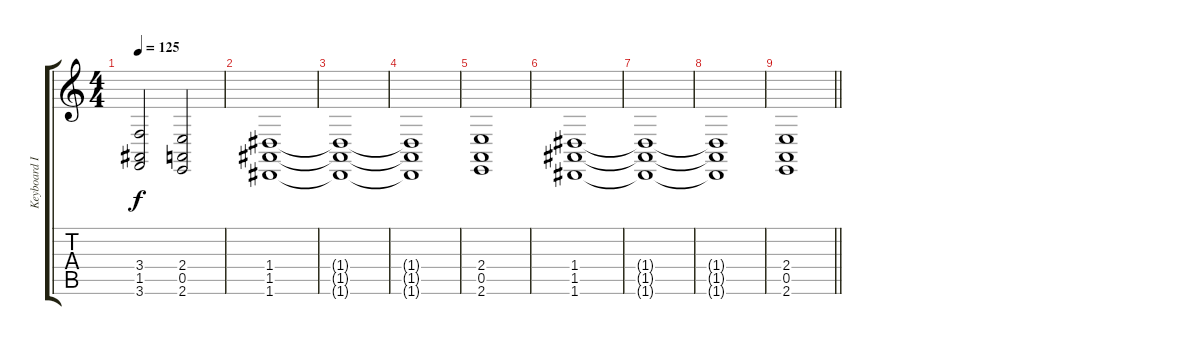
\track ("Keyboard II" "Keyboard I") {instrument stringensemble1}
\staff {score tabs}
\tuning (D4 A3 F3 D3 A2 D2) {hide}
\ts (4 4)
\tempo 125
\clef g2
\ks c
(3.4 1.5 3.6).2{dy f} (2.4 0.5 2.6).2 |
(1.4 1.5 1.6).1 |
(1.4{t} 1.5{t} 1.6{t}).1 |
(1.4{t} 1.5{t} 1.6{t}).1 |
(2.4 0.5 2.6).1 |
(1.4 1.5 1.6).1 |
(1.4{t} 1.5{t} 1.6{t}).1 |
(1.4{t} 1.5{t} 1.6{t}).1 |
\barLineRight lightlight
(2.4 0.5 2.6).1
